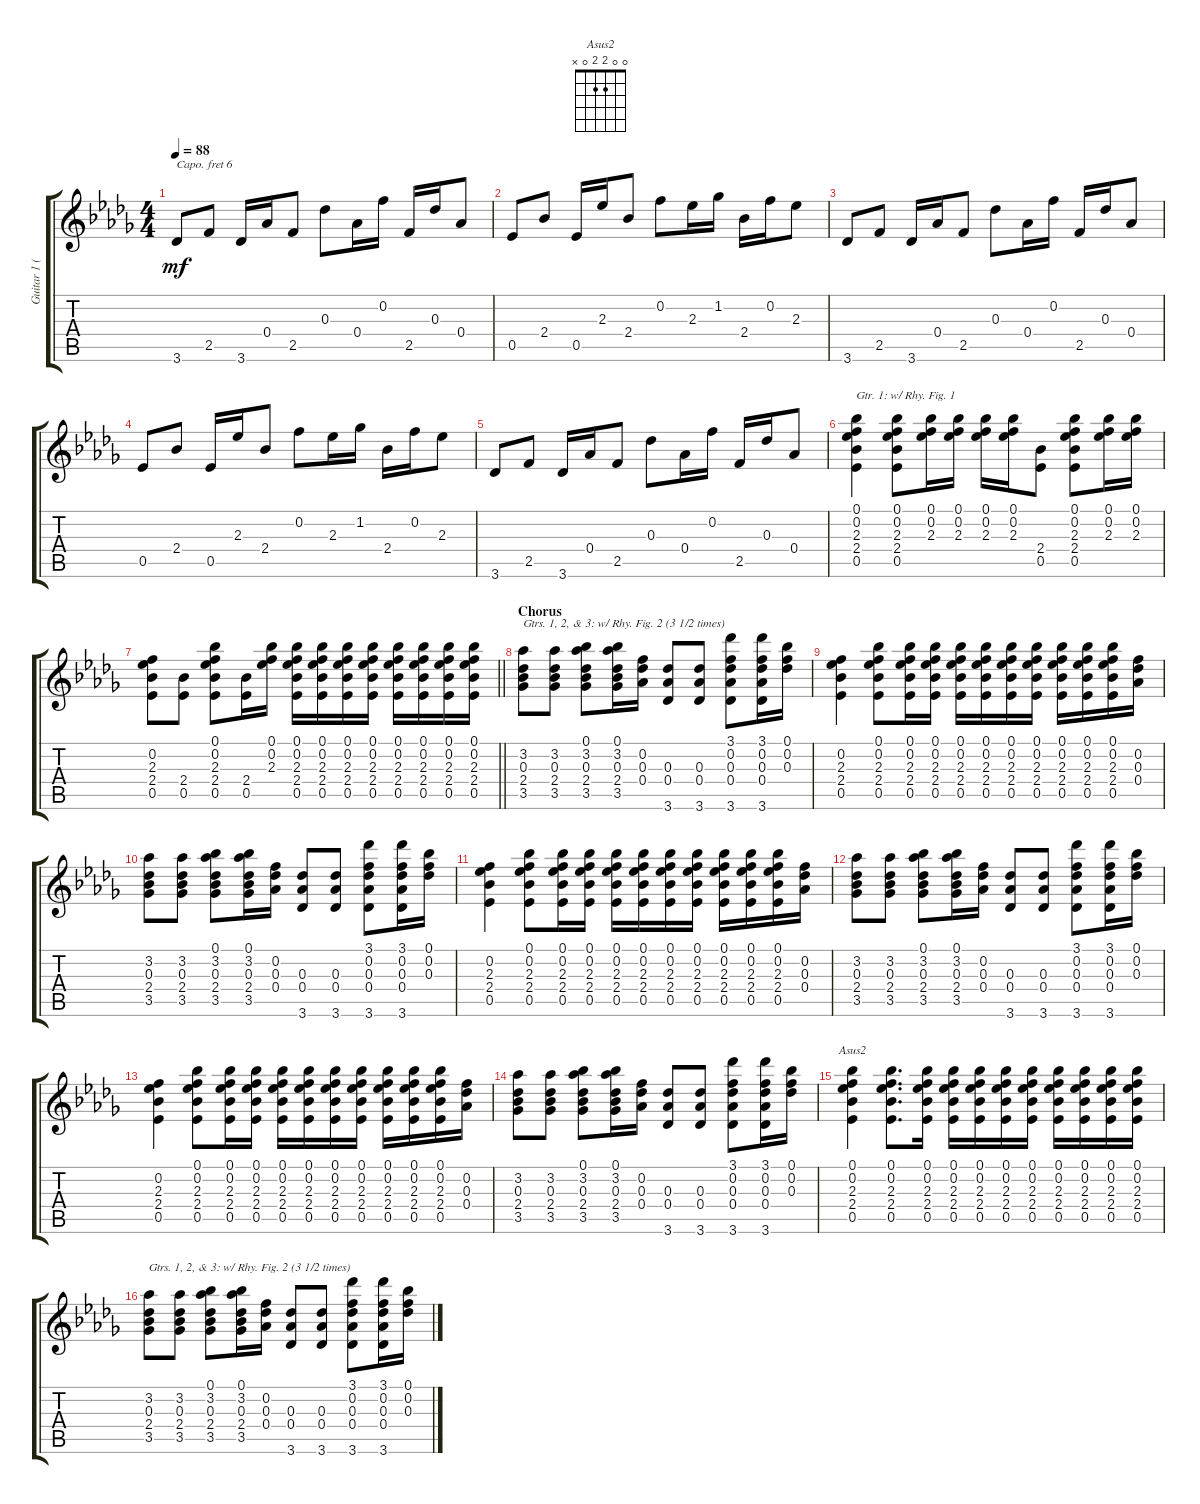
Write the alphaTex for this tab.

\track ("Guitar 1 (acous.)" "Guitar 1 (") {instrument acousticguitarsteel}
\staff {score tabs}
\capo 6
\tuning (E4 B3 G3 D3 A2 E2) {hide}
\chord ("Asus2" 0 0 2 2 0 x)
\ts (4 4)
\tempo 88
\clef g2
\ks bbminor
3.6.8{dy mf} 2.5.8 3.6.16 0.4.16 2.5.8 0.3.8 0.4.16 0.2.16 2.5.16 0.3.16 0.4.8 |
0.5.8 2.4.8 0.5.16 2.3.16 2.4.8 0.2.8 2.3.16 1.2.16 2.4.16 0.2.16 2.3.8 |
3.6.8 2.5.8 3.6.16 0.4.16 2.5.8 0.3.8 0.4.16 0.2.16 2.5.16 0.3.16 0.4.8 |
0.5.8 2.4.8 0.5.16 2.3.16 2.4.8 0.2.8 2.3.16 1.2.16 2.4.16 0.2.16 2.3.8 |
3.6.8 2.5.8 3.6.16 0.4.16 2.5.8 0.3.8 0.4.16 0.2.16 2.5.16 0.3.16 0.4.8 |
(0.1 0.2 2.3 2.4 0.5).4{txt "Gtr. 1: w/ Rhy. Fig. 1"} (0.1 0.2 2.3 2.4 0.5).8 (0.1 0.2 2.3).16 (0.1 0.2 2.3).16 (0.1 0.2 2.3).16 (0.1 0.2 2.3).16 (2.4 0.5).8 (0.1 0.2 2.3 2.4 0.5).8 (0.1 0.2 2.3).16 (0.1 0.2 2.3).16 |
\barLineRight lightlight
(0.2 2.3 2.4 0.5).8 (2.4 0.5).8 (0.1 0.2 2.3 2.4 0.5).8 (2.4 0.5).16 (0.1 0.2 2.3).16 (0.1 0.2 2.3 2.4 0.5).16 (0.1 0.2 2.3 2.4 0.5).16 (0.1 0.2 2.3 2.4 0.5).16 (0.1 0.2 2.3 2.4 0.5).16 (0.1 0.2 2.3 2.4 0.5).16 (0.1 0.2 2.3 2.4 0.5).16 (0.1 0.2 2.3 2.4 0.5).16 (0.1 0.2 2.3 2.4 0.5).16 |
\section ("" "Chorus")
(3.2 0.3 2.4 3.5).8{txt "Gtrs. 1, 2, & 3: w/ Rhy. Fig. 2 (3 1/2 times)"} (3.2 0.3 2.4 3.5).8 (0.1 3.2 0.3 2.4 3.5).8 (0.1 3.2 0.3 2.4 3.5).16 (0.2 0.3 0.4).16 (0.3 0.4 3.6).8 (0.3 0.4 3.6).8 (3.1 0.2 0.3 0.4 3.6).8 (3.1 0.2 0.3 0.4 3.6).16 (0.1 0.2 0.3).16 |
(0.2 2.3 2.4 0.5).4 (0.1 0.2 2.3 2.4 0.5).8 (0.1 0.2 2.3 2.4 0.5).16 (0.1 0.2 2.3 2.4 0.5).16 (0.1 0.2 2.3 2.4 0.5).16 (0.1 0.2 2.3 2.4 0.5).16 (0.1 0.2 2.3 2.4 0.5).16 (0.1 0.2 2.3 2.4 0.5).16 (0.1 0.2 2.3 2.4 0.5).16 (0.1 0.2 2.3 2.4 0.5).16 (0.1 0.2 2.3 2.4 0.5).16 (0.2 0.3 0.4).16 |
(3.2 0.3 2.4 3.5).8 (3.2 0.3 2.4 3.5).8 (0.1 3.2 0.3 2.4 3.5).8 (0.1 3.2 0.3 2.4 3.5).16 (0.2 0.3 0.4).16 (0.3 0.4 3.6).8 (0.3 0.4 3.6).8 (3.1 0.2 0.3 0.4 3.6).8 (3.1 0.2 0.3 0.4 3.6).16 (0.1 0.2 0.3).16 |
(0.2 2.3 2.4 0.5).4 (0.1 0.2 2.3 2.4 0.5).8 (0.1 0.2 2.3 2.4 0.5).16 (0.1 0.2 2.3 2.4 0.5).16 (0.1 0.2 2.3 2.4 0.5).16 (0.1 0.2 2.3 2.4 0.5).16 (0.1 0.2 2.3 2.4 0.5).16 (0.1 0.2 2.3 2.4 0.5).16 (0.1 0.2 2.3 2.4 0.5).16 (0.1 0.2 2.3 2.4 0.5).16 (0.1 0.2 2.3 2.4 0.5).16 (0.2 0.3 0.4).16 |
(3.2 0.3 2.4 3.5).8 (3.2 0.3 2.4 3.5).8 (0.1 3.2 0.3 2.4 3.5).8 (0.1 3.2 0.3 2.4 3.5).16 (0.2 0.3 0.4).16 (0.3 0.4 3.6).8 (0.3 0.4 3.6).8 (3.1 0.2 0.3 0.4 3.6).8 (3.1 0.2 0.3 0.4 3.6).16 (0.1 0.2 0.3).16 |
(0.2 2.3 2.4 0.5).4 (0.1 0.2 2.3 2.4 0.5).8 (0.1 0.2 2.3 2.4 0.5).16 (0.1 0.2 2.3 2.4 0.5).16 (0.1 0.2 2.3 2.4 0.5).16 (0.1 0.2 2.3 2.4 0.5).16 (0.1 0.2 2.3 2.4 0.5).16 (0.1 0.2 2.3 2.4 0.5).16 (0.1 0.2 2.3 2.4 0.5).16 (0.1 0.2 2.3 2.4 0.5).16 (0.1 0.2 2.3 2.4 0.5).16 (0.2 0.3 0.4).16 |
(3.2 0.3 2.4 3.5).8 (3.2 0.3 2.4 3.5).8 (0.1 3.2 0.3 2.4 3.5).8 (0.1 3.2 0.3 2.4 3.5).16 (0.2 0.3 0.4).16 (0.3 0.4 3.6).8 (0.3 0.4 3.6).8 (3.1 0.2 0.3 0.4 3.6).8 (3.1 0.2 0.3 0.4 3.6).16 (0.1 0.2 0.3).16 |
(0.1 0.2 2.3 2.4 0.5).4{ch "Asus2"} (0.1 0.2 2.3 2.4 0.5).8{d} (0.1 0.2 2.3 2.4 0.5).16 (0.1 0.2 2.3 2.4 0.5).16 (0.1 0.2 2.3 2.4 0.5).16 (0.1 0.2 2.3 2.4 0.5).16 (0.1 0.2 2.3 2.4 0.5).16 (0.1 0.2 2.3 2.4 0.5).16 (0.1 0.2 2.3 2.4 0.5).16 (0.1 0.2 2.3 2.4 0.5).16 (0.1 0.2 2.3 2.4 0.5).16 |
(3.2 0.3 2.4 3.5).8{txt "Gtrs. 1, 2, & 3: w/ Rhy. Fig. 2 (3 1/2 times)"} (3.2 0.3 2.4 3.5).8 (0.1 3.2 0.3 2.4 3.5).8 (0.1 3.2 0.3 2.4 3.5).16 (0.2 0.3 0.4).16 (0.3 0.4 3.6).8 (0.3 0.4 3.6).8 (3.1 0.2 0.3 0.4 3.6).8 (3.1 0.2 0.3 0.4 3.6).16 (0.1 0.2 0.3).16
